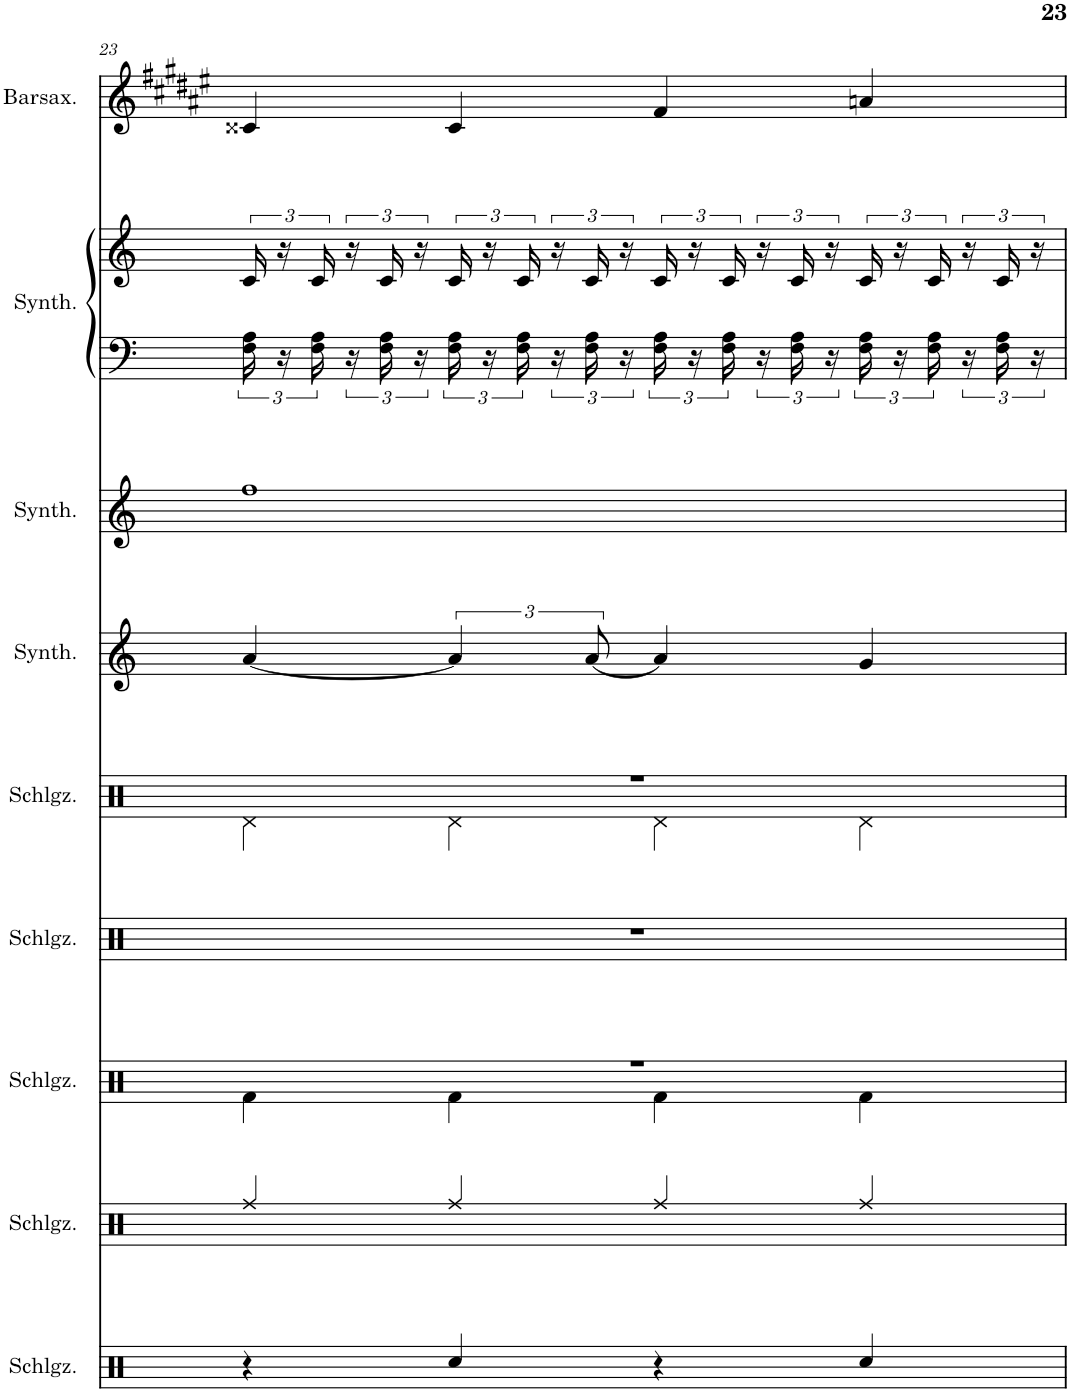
**kern	**kern	**kern	**kern	**kern	**kern	**kern	**kern	**kern	**kern
*part9	*part8	*part7	*part6	*part5	*part4	*part3	*part2	*part2	*part1
*staff10	*staff9	*staff8	*staff7	*staff6	*staff5	*staff4	*staff3	*staff2	*staff1
*I"4-teiliges Schlagzeug, 4-teiliges Schlagzeug, Percussion	*I"4-teiliges Schlagzeug, 4-teiliges Schlagzeug, Percussion	*I"4-teiliges Schlagzeug, 4-teiliges Schlagzeug, Percussion	*I"4-teiliges Schlagzeug, 4-teiliges Schlagzeug, Percussion	*I"4-teiliges Schlagzeug, 4-teiliges Schlagzeug, Percussion	*I"Brass Synthesizer, Brass Synthesizer, Melody	*I"Bass Synthesizer, Bass Synthesizer, Bells	*I"Brass Synthesizer	*	*I"Baritonsaxophon, Baritonsaxophon, Bass Guitar
*I'Schlgz.	*I'Schlgz.	*I'Schlgz.	*I'Schlgz.	*I'Schlgz.	*I'Synth.	*I'Synth.	*I'Synth.	*	*I'Barsax.
!!LO:PB:g=z
*clefX	*clefX	*clefX	*clefX	*clefX	*clefG2	*clefG2	*clefF4	*clefG2	*clefG2
*	*	*	*	*	*	*	*	*	*Trd12c21
*k[]	*k[]	*k[]	*k[]	*k[]	*k[]	*k[]	*k[]	*k[]	*k[f#c#g#d#a#e#]
*M4/4	*M4/4	*M4/4	*M4/4	*M4/4	*M4/4	*M4/4	*M4/4	*M4/4	*M4/4
=23	=23	=23	=23	=23	=23	=23	=23	=23	=23
*	*	*^	*	*^	*	*	*	*	*
4r	4Rff/	1r	4Rf\	1r	1r	4Rd\	[4a/	1ff	24F\ 24A\	24c/	4c##X/
.	.	.	.	.	.	.	.	.	24r	24r	.
.	.	.	.	.	.	.	.	.	24F\ 24A\	24c/	.
.	.	.	.	.	.	.	.	.	24r	24r	.
.	.	.	.	.	.	.	.	.	24F\ 24A\	24c/	.
.	.	.	.	.	.	.	.	.	24r	24r	.
4Rcc/	4Rff/	.	4Rf\	.	.	4Rd\	4a/]	.	24F\ 24A\	24c/	4c##/
.	.	.	.	.	.	.	.	.	24r	24r	.
.	.	.	.	.	.	.	.	.	24F\ 24A\	24c/	.
.	.	.	.	.	.	.	.	.	24r	24r	.
.	.	.	.	.	.	.	.	.	24F\ 24A\	24c/	.
.	.	.	.	.	.	.	.	.	24r	24r	.
4r	4Rff/	.	4Rf\	.	.	4Rd\	4a/]	.	24F\ 24A\	24c/	4f#/
.	.	.	.	.	.	.	.	.	24r	24r	.
.	.	.	.	.	.	.	.	.	24F\ 24A\	24c/	.
.	.	.	.	.	.	.	.	.	24r	24r	.
.	.	.	.	.	.	.	.	.	24F\ 24A\	24c/	.
.	.	.	.	.	.	.	.	.	24r	24r	.
4Rcc/	4Rff/	.	4Rf\	.	.	4Rd\	4g/	.	24F\ 24A\	24c/	4an/
.	.	.	.	.	.	.	.	.	24r	24r	.
.	.	.	.	.	.	.	.	.	24F\ 24A\	24c/	.
.	.	.	.	.	.	.	.	.	24r	24r	.
.	.	.	.	.	.	.	.	.	24F\ 24A\	24c/	.
.	.	.	.	.	.	.	.	.	24r	24r	.
*	*	*v	*v	*	*v	*v	*	*	*	*	*
=	=	=	=	=	=	=	=	=	=
*-	*-	*-	*-	*-	*-	*-	*-	*-	*-
